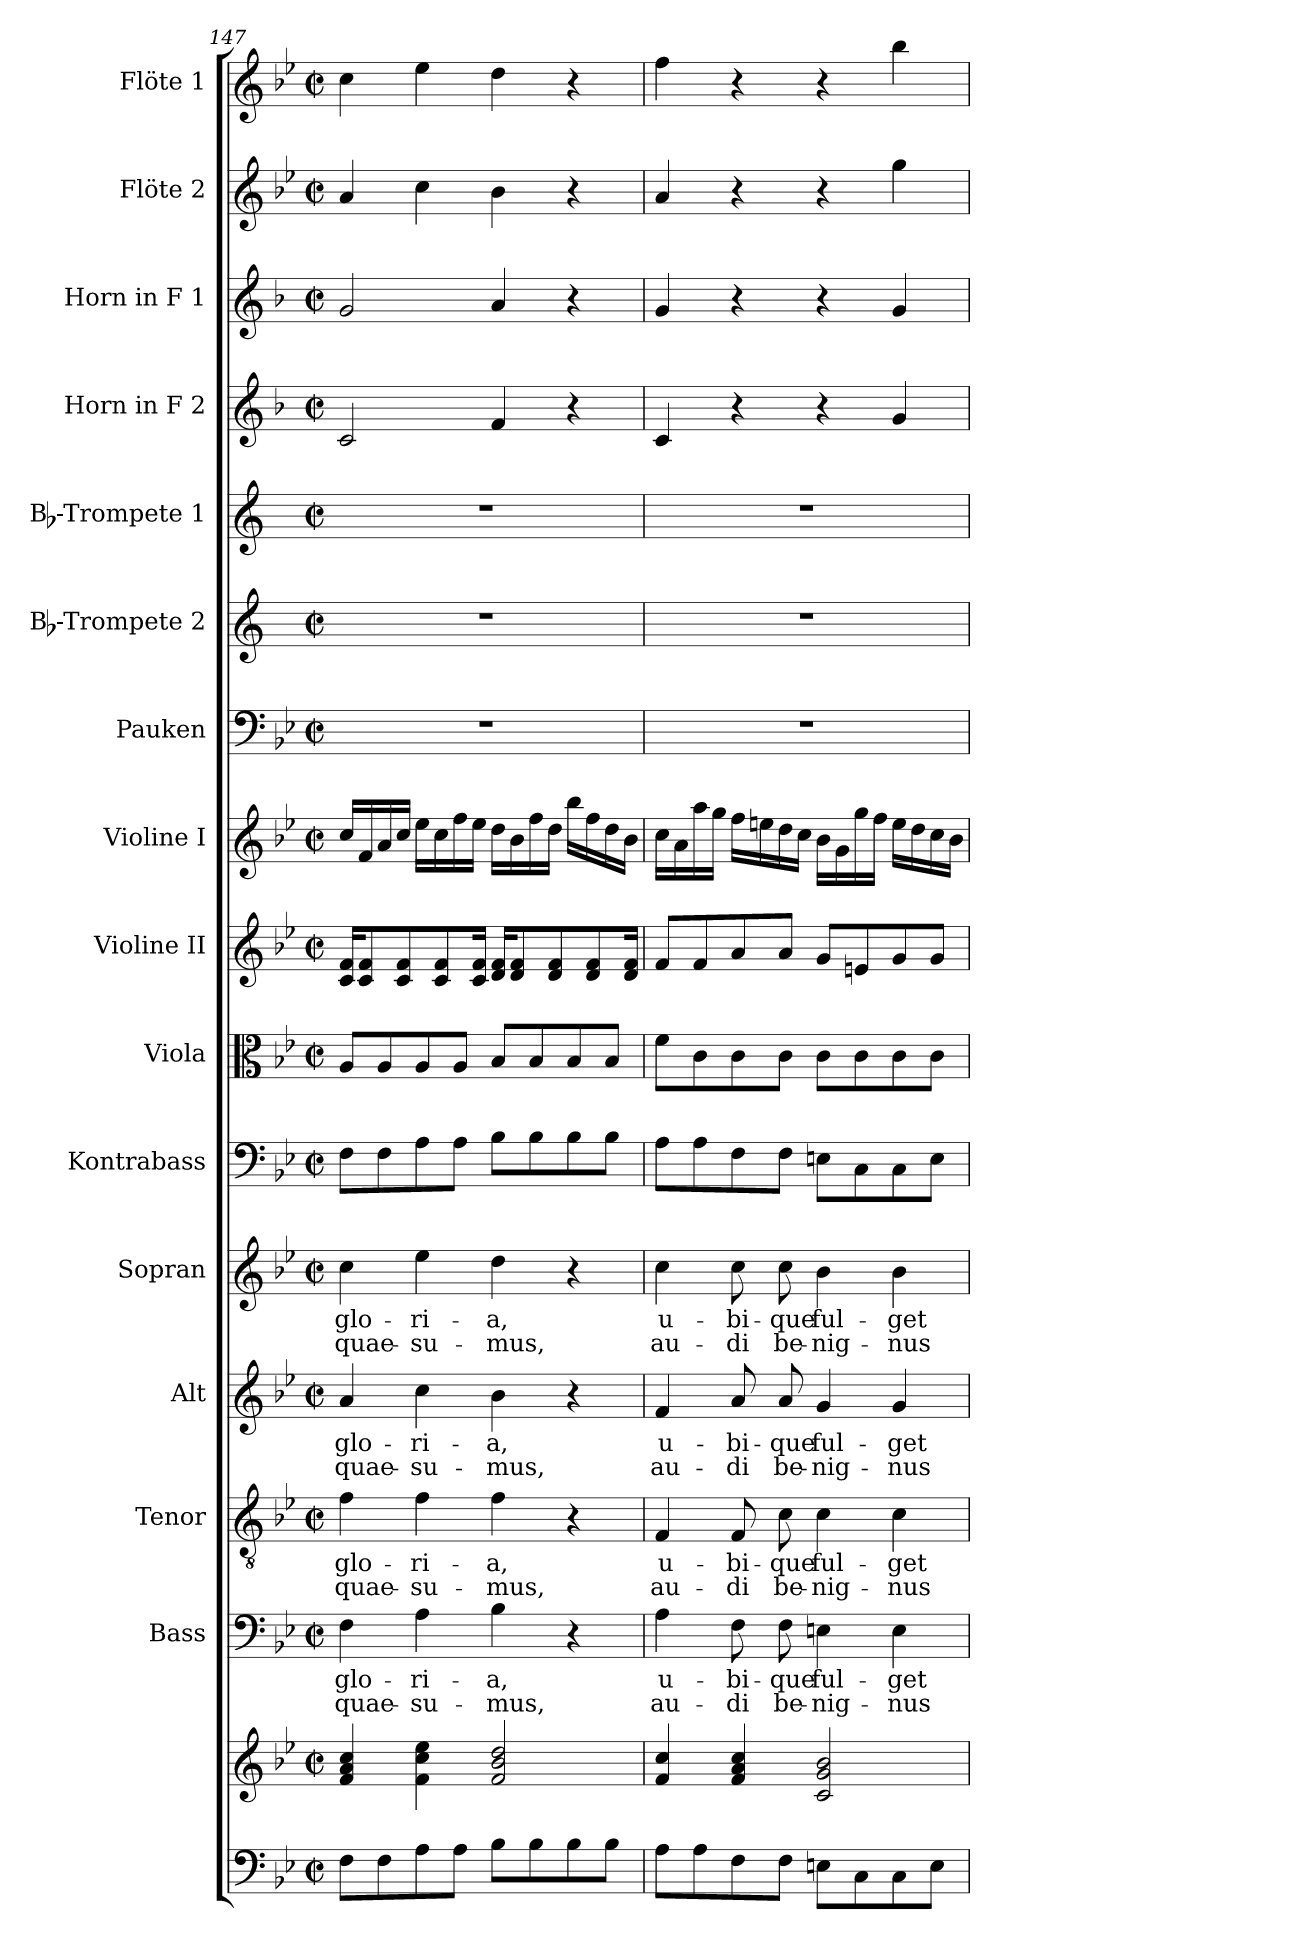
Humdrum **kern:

**kern	**kern	**kern	**text	**text	**kern	**text	**text	**kern	**text	**text	**kern	**text	**text	**kern	**kern	**kern	**kern	**kern	**kern	**kern	**kern	**kern	**kern	**kern
*part16	*part16	*part15	*part15	*part15	*part14	*part14	*part14	*part13	*part13	*part13	*part12	*part12	*part12	*part11	*part10	*part9	*part8	*part7	*part6	*part5	*part4	*part3	*part2	*part1
*staff17	*staff16	*staff15	*staff15	*staff15	*staff14	*staff14	*staff14	*staff13	*staff13	*staff13	*staff12	*staff12	*staff12	*staff11	*staff10	*staff9	*staff8	*staff7	*staff6	*staff5	*staff4	*staff3	*staff2	*staff1
*	*	*I"Bass	*	*	*I"Tenor	*	*	*I"Alt	*	*	*I"Sopran	*	*	*I"Kontrabass	*I"Viola	*I"Violine II	*I"Violine I	*I"Pauken	*I"Bb-Trompete 2	*I"Bb-Trompete 1	*I"Horn in F 2	*I"Horn in F 1	*I"Flöte 2	*I"Flöte 1
*	*	*I'B.	*	*	*I'T.	*	*	*I'A.	*	*	*I'S.	*	*	*I'Kb.	*I'Vla.	*I'Vl. II	*I'Vl. I	*I'Pk.	*I'Bb Trp. 2	*I'Bb Trp. 1	*	*	*I'Fl. 2	*I'Fl. 1
*clefF4	*clefG2	*clefF4	*	*	*clefGv2	*	*	*clefG2	*	*	*clefG2	*	*	*clefF4	*clefC3	*clefG2	*clefG2	*clefF4	*clefG2	*clefG2	*clefG2	*clefG2	*clefG2	*clefG2
*	*	*	*	*	*	*	*	*	*	*	*	*	*	*ITrd7c12	*	*	*	*	*ITrd1c2	*ITrd1c2	*ITrd4c7	*ITrd4c7	*	*
*k[b-e-]	*k[b-e-]	*k[b-e-]	*	*	*k[b-e-]	*	*	*k[b-e-]	*	*	*k[b-e-]	*	*	*k[b-e-]	*k[b-e-]	*k[b-e-]	*k[b-e-]	*k[b-e-]	*k[b-e-]	*k[b-e-]	*k[b-e-]	*k[b-e-]	*k[b-e-]	*k[b-e-]
*B-:	*B-:	*B-:	*	*	*B-:	*	*	*B-:	*	*	*B-:	*	*	*B-:	*B-:	*B-:	*B-:	*B-:	*B-:	*B-:	*B-:	*B-:	*B-:	*B-:
*M2/2	*M2/2	*M2/2	*	*	*M2/2	*	*	*M2/2	*	*	*M2/2	*	*	*M2/2	*M2/2	*M2/2	*M2/2	*M2/2	*M2/2	*M2/2	*M2/2	*M2/2	*M2/2	*M2/2
*met(c|)	*met(c|)	*met(c|)	*	*	*met(c|)	*	*	*met(c|)	*	*	*met(c|)	*	*	*met(c|)	*met(c|)	*met(c|)	*met(c|)	*met(c|)	*met(c|)	*met(c|)	*met(c|)	*met(c|)	*met(c|)	*met(c|)
=147	=147	=147	=147	=147	=147	=147	=147	=147	=147	=147	=147	=147	=147	=147	=147	=147	=147	=147	=147	=147	=147	=147	=147	=147
!	!	!	!LO:LY:b	!LO:LY:b	!	!LO:LY:b	!LO:LY:b	!	!LO:LY:b	!LO:LY:b	!	!LO:LY:b	!LO:LY:b	!	!	!	!	!	!	!	!	!	!	!
8F\L	4f/ 4a/ 4cc/	4F\	glo-	quae-	4f\	glo-	quae-	4a/	glo-	quae-	4cc\	glo-	quae-	8FF\L	8A/L	16c/ 16f/KL	16cc/LL	1r	1r	1r	2F/	2c/	4a/	4cc\
.	.	.	.	.	.	.	.	.	.	.	.	.	.	.	.	8c/ 8f/	16f/	.	.	.	.	.	.	.
8F\	.	.	.	.	.	.	.	.	.	.	.	.	.	8FF\	8A/	.	16a/	.	.	.	.	.	.	.
.	.	.	.	.	.	.	.	.	.	.	.	.	.	.	.	8c/ 8f/	16cc/JJ	.	.	.	.	.	.	.
!	!	!	!LO:LY:b	!LO:LY:b	!	!LO:LY:b	!LO:LY:b	!	!LO:LY:b	!LO:LY:b	!	!LO:LY:b	!LO:LY:b	!	!	!	!	!	!	!	!	!	!	!
8A\	4f\ 4cc\ 4ee-\	4A\	-ri-	-su-	4f\	-ri-	-su-	4cc\	-ri-	-su-	4ee-\	-ri-	-su-	8AA\	8A/	.	16ee-\LL	.	.	.	.	.	4cc\	4ee-\
.	.	.	.	.	.	.	.	.	.	.	.	.	.	.	.	8c/ 8f/	16cc\	.	.	.	.	.	.	.
8A\J	.	.	.	.	.	.	.	.	.	.	.	.	.	8AA\J	8A/J	.	16ff\	.	.	.	.	.	.	.
.	.	.	.	.	.	.	.	.	.	.	.	.	.	.	.	16c/ 16f/Jk	16ee-\JJ	.	.	.	.	.	.	.
!	!	!	!LO:LY:b	!LO:LY:b	!	!LO:LY:b	!LO:LY:b	!	!LO:LY:b	!LO:LY:b	!	!LO:LY:b	!LO:LY:b	!	!	!	!	!	!	!	!	!	!	!
8B-\L	2f/ 2b-/ 2dd/	4B-\	-a,	-mus,	4f\	-a,	-mus,	4b-\	-a,	-mus,	4dd\	-a,	-mus,	8BB-\L	8B-/L	16d/ 16f/KL	16dd\LL	.	.	.	4B-/	4d/	4b-\	4dd\
.	.	.	.	.	.	.	.	.	.	.	.	.	.	.	.	8d/ 8f/	16b-\	.	.	.	.	.	.	.
8B-\	.	.	.	.	.	.	.	.	.	.	.	.	.	8BB-\	8B-/	.	16ff\	.	.	.	.	.	.	.
.	.	.	.	.	.	.	.	.	.	.	.	.	.	.	.	8d/ 8f/	16dd\JJ	.	.	.	.	.	.	.
8B-\	.	4r	.	.	4r	.	.	4r	.	.	4r	.	.	8BB-\	8B-/	.	16bb-\LL	.	.	.	4r	4r	4r	4r
.	.	.	.	.	.	.	.	.	.	.	.	.	.	.	.	8d/ 8f/	16ff\	.	.	.	.	.	.	.
8B-\J	.	.	.	.	.	.	.	.	.	.	.	.	.	8BB-\J	8B-/J	.	16dd\	.	.	.	.	.	.	.
.	.	.	.	.	.	.	.	.	.	.	.	.	.	.	.	16d/ 16f/Jk	16b-\JJ	.	.	.	.	.	.	.
=148	=148	=148	=148	=148	=148	=148	=148	=148	=148	=148	=148	=148	=148	=148	=148	=148	=148	=148	=148	=148	=148	=148	=148	=148
!	!	!	!LO:LY:b	!LO:LY:b	!	!LO:LY:b	!LO:LY:b	!	!LO:LY:b	!LO:LY:b	!	!LO:LY:b	!LO:LY:b	!	!	!	!	!	!	!	!	!	!	!
8A\L	4f/ 4cc/	4A\	u-	au-	4F/	u-	au-	4f/	u-	au-	4cc\	u-	au-	8AA\L	8f\L	8f/L	16cc\LL	1r	1r	1r	4F/	4c/	4a/	4ff\
.	.	.	.	.	.	.	.	.	.	.	.	.	.	.	.	.	16a\	.	.	.	.	.	.	.
8A\	.	.	.	.	.	.	.	.	.	.	.	.	.	8AA\	8c\	8f/	16aa\	.	.	.	.	.	.	.
.	.	.	.	.	.	.	.	.	.	.	.	.	.	.	.	.	16gg\JJ	.	.	.	.	.	.	.
!	!	!	!LO:LY:b	!LO:LY:b	!	!LO:LY:b	!LO:LY:b	!	!LO:LY:b	!LO:LY:b	!	!LO:LY:b	!LO:LY:b	!	!	!	!	!	!	!	!	!	!	!
8F\	4f/ 4a/ 4cc/	8F\	-bi-	-di	8F/	-bi-	-di	8a/	-bi-	-di	8cc\	-bi-	-di	8FF\	8c\	8a/	16ff\LL	.	.	.	4r	4r	4r	4r
.	.	.	.	.	.	.	.	.	.	.	.	.	.	.	.	.	16een\	.	.	.	.	.	.	.
!	!	!	!LO:LY:b	!LO:LY:b	!	!LO:LY:b	!LO:LY:b	!	!LO:LY:b	!LO:LY:b	!	!LO:LY:b	!LO:LY:b	!	!	!	!	!	!	!	!	!	!	!
8F\J	.	8F\	-que	be-	8c\	-que	be-	8a/	-que	be-	8cc\	-que	be-	8FF\J	8c\J	8a/J	16dd\	.	.	.	.	.	.	.
.	.	.	.	.	.	.	.	.	.	.	.	.	.	.	.	.	16cc\JJ	.	.	.	.	.	.	.
!	!	!	!LO:LY:b	!LO:LY:b	!	!LO:LY:b	!LO:LY:b	!	!LO:LY:b	!LO:LY:b	!	!LO:LY:b	!LO:LY:b	!	!	!	!	!	!	!	!	!	!	!
8En\L	2c/ 2g/ 2b-/	4En\	ful-	-nig-	4c\	ful-	-nig-	4g/	ful-	-nig-	4b-\	ful-	-nig-	8EEn\L	8c\L	8g/L	16b-\LL	.	.	.	4r	4r	4r	4r
.	.	.	.	.	.	.	.	.	.	.	.	.	.	.	.	.	16g\	.	.	.	.	.	.	.
8C\	.	.	.	.	.	.	.	.	.	.	.	.	.	8CC\	8c\	8en/	16gg\	.	.	.	.	.	.	.
.	.	.	.	.	.	.	.	.	.	.	.	.	.	.	.	.	16ff\JJ	.	.	.	.	.	.	.
!	!	!	!LO:LY:b	!LO:LY:b	!	!LO:LY:b	!LO:LY:b	!	!LO:LY:b	!LO:LY:b	!	!LO:LY:b	!LO:LY:b	!	!	!	!	!	!	!	!	!	!	!
8C\	.	4E\	-get	-nus	4c\	-get	-nus	4g/	-get	-nus	4b-\	-get	-nus	8CC\	8c\	8g/	16ee\LL	.	.	.	4c/	4c/	4gg\	4bb-\
.	.	.	.	.	.	.	.	.	.	.	.	.	.	.	.	.	16dd\	.	.	.	.	.	.	.
8E\J	.	.	.	.	.	.	.	.	.	.	.	.	.	8EE\J	8c\J	8g/J	16cc\	.	.	.	.	.	.	.
.	.	.	.	.	.	.	.	.	.	.	.	.	.	.	.	.	16b-\JJ	.	.	.	.	.	.	.
=	=	=	=	=	=	=	=	=	=	=	=	=	=	=	=	=	=	=	=	=	=	=	=	=
*-	*-	*-	*-	*-	*-	*-	*-	*-	*-	*-	*-	*-	*-	*-	*-	*-	*-	*-	*-	*-	*-	*-	*-	*-
